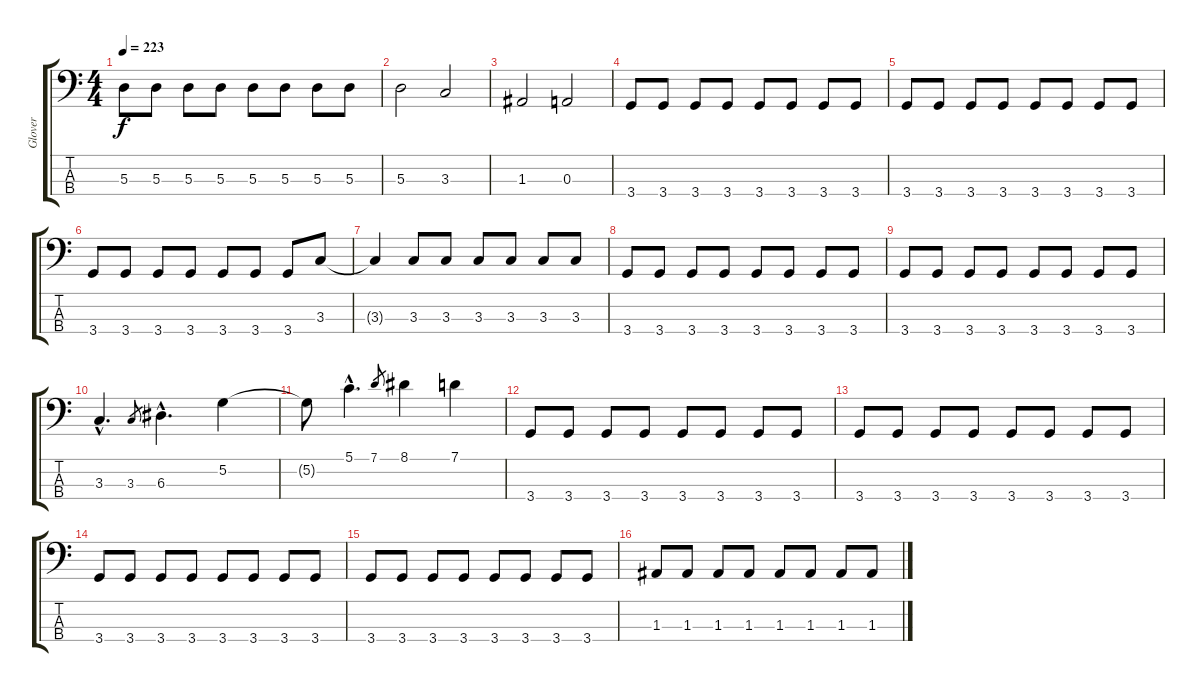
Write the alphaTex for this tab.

\track ("Glover" "Glover") {instrument electricbasspick}
\staff {score tabs}
\tuning (G2 D2 A1 E1) {hide}
\ts (4 4)
\tempo 223
\clef f4
\ks c
5.3.8{dy f} 5.3.8 5.3.8 5.3.8 5.3.8 5.3.8 5.3.8 5.3.8 |
5.3.2 3.3.2 |
1.3.2 0.3.2 |
3.4.8 3.4.8 3.4.8 3.4.8 3.4.8 3.4.8 3.4.8 3.4.8 |
3.4.8 3.4.8 3.4.8 3.4.8 3.4.8 3.4.8 3.4.8 3.4.8 |
3.4.8 3.4.8 3.4.8 3.4.8 3.4.8 3.4.8 3.4.8 3.3.8 |
3.3{t}.4 3.3.8 3.3.8 3.3.8 3.3.8 3.3.8 3.3.8 |
3.4.8 3.4.8 3.4.8 3.4.8 3.4.8 3.4.8 3.4.8 3.4.8 |
3.4.8 3.4.8 3.4.8 3.4.8 3.4.8 3.4.8 3.4.8 3.4.8 |
3.3{hac}.4{d} 3.3.8{gr} 6.3{hac}.4{d} 5.2.4 |
5.2{t}.8 5.1{hac}.4{d} 7.1.8{gr} 8.1.4 7.1.4 |
3.4.8 3.4.8 3.4.8 3.4.8 3.4.8 3.4.8 3.4.8 3.4.8 |
3.4.8 3.4.8 3.4.8 3.4.8 3.4.8 3.4.8 3.4.8 3.4.8 |
3.4.8 3.4.8 3.4.8 3.4.8 3.4.8 3.4.8 3.4.8 3.4.8 |
3.4.8 3.4.8 3.4.8 3.4.8 3.4.8 3.4.8 3.4.8 3.4.8 |
1.3.8 1.3.8 1.3.8 1.3.8 1.3.8 1.3.8 1.3.8 1.3.8
